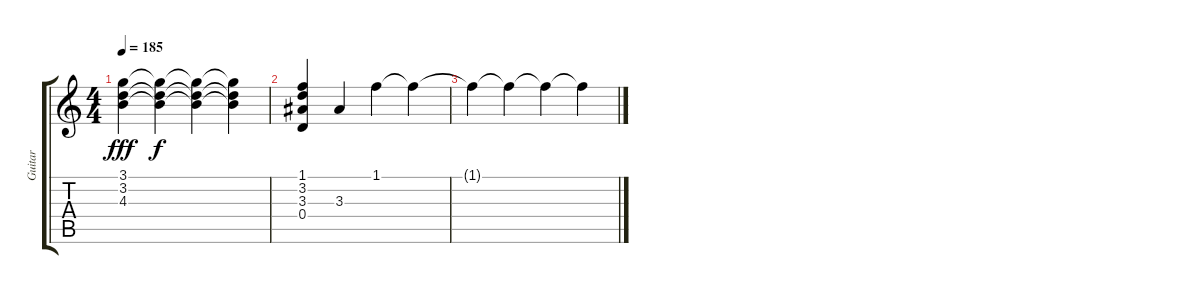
\track ("Guitar" "Guitar") {instrument acousticguitarsteel}
\staff {score tabs}
\tuning (E4 B3 G3 D3 A2 E2) {hide}
\ts (4 4)
\tempo 185
\clef g2
\ks c
(3.1 3.2 4.3).4{dy fff volume 5} (3.1{t} 3.2{t} 4.3{t}).4{dy f} (3.1{t} 3.2{t} 4.3{t}).4 (3.1{t} 3.2{t} 4.3{t}).4 |
(1.1 3.2 3.3 0.4).4{volume 3} 3.3.4 1.1.4 1.1{t}.4 |
1.1{t}.4{volume 1} 1.1{t}.4 1.1{t}.4 1.1{t}.4
